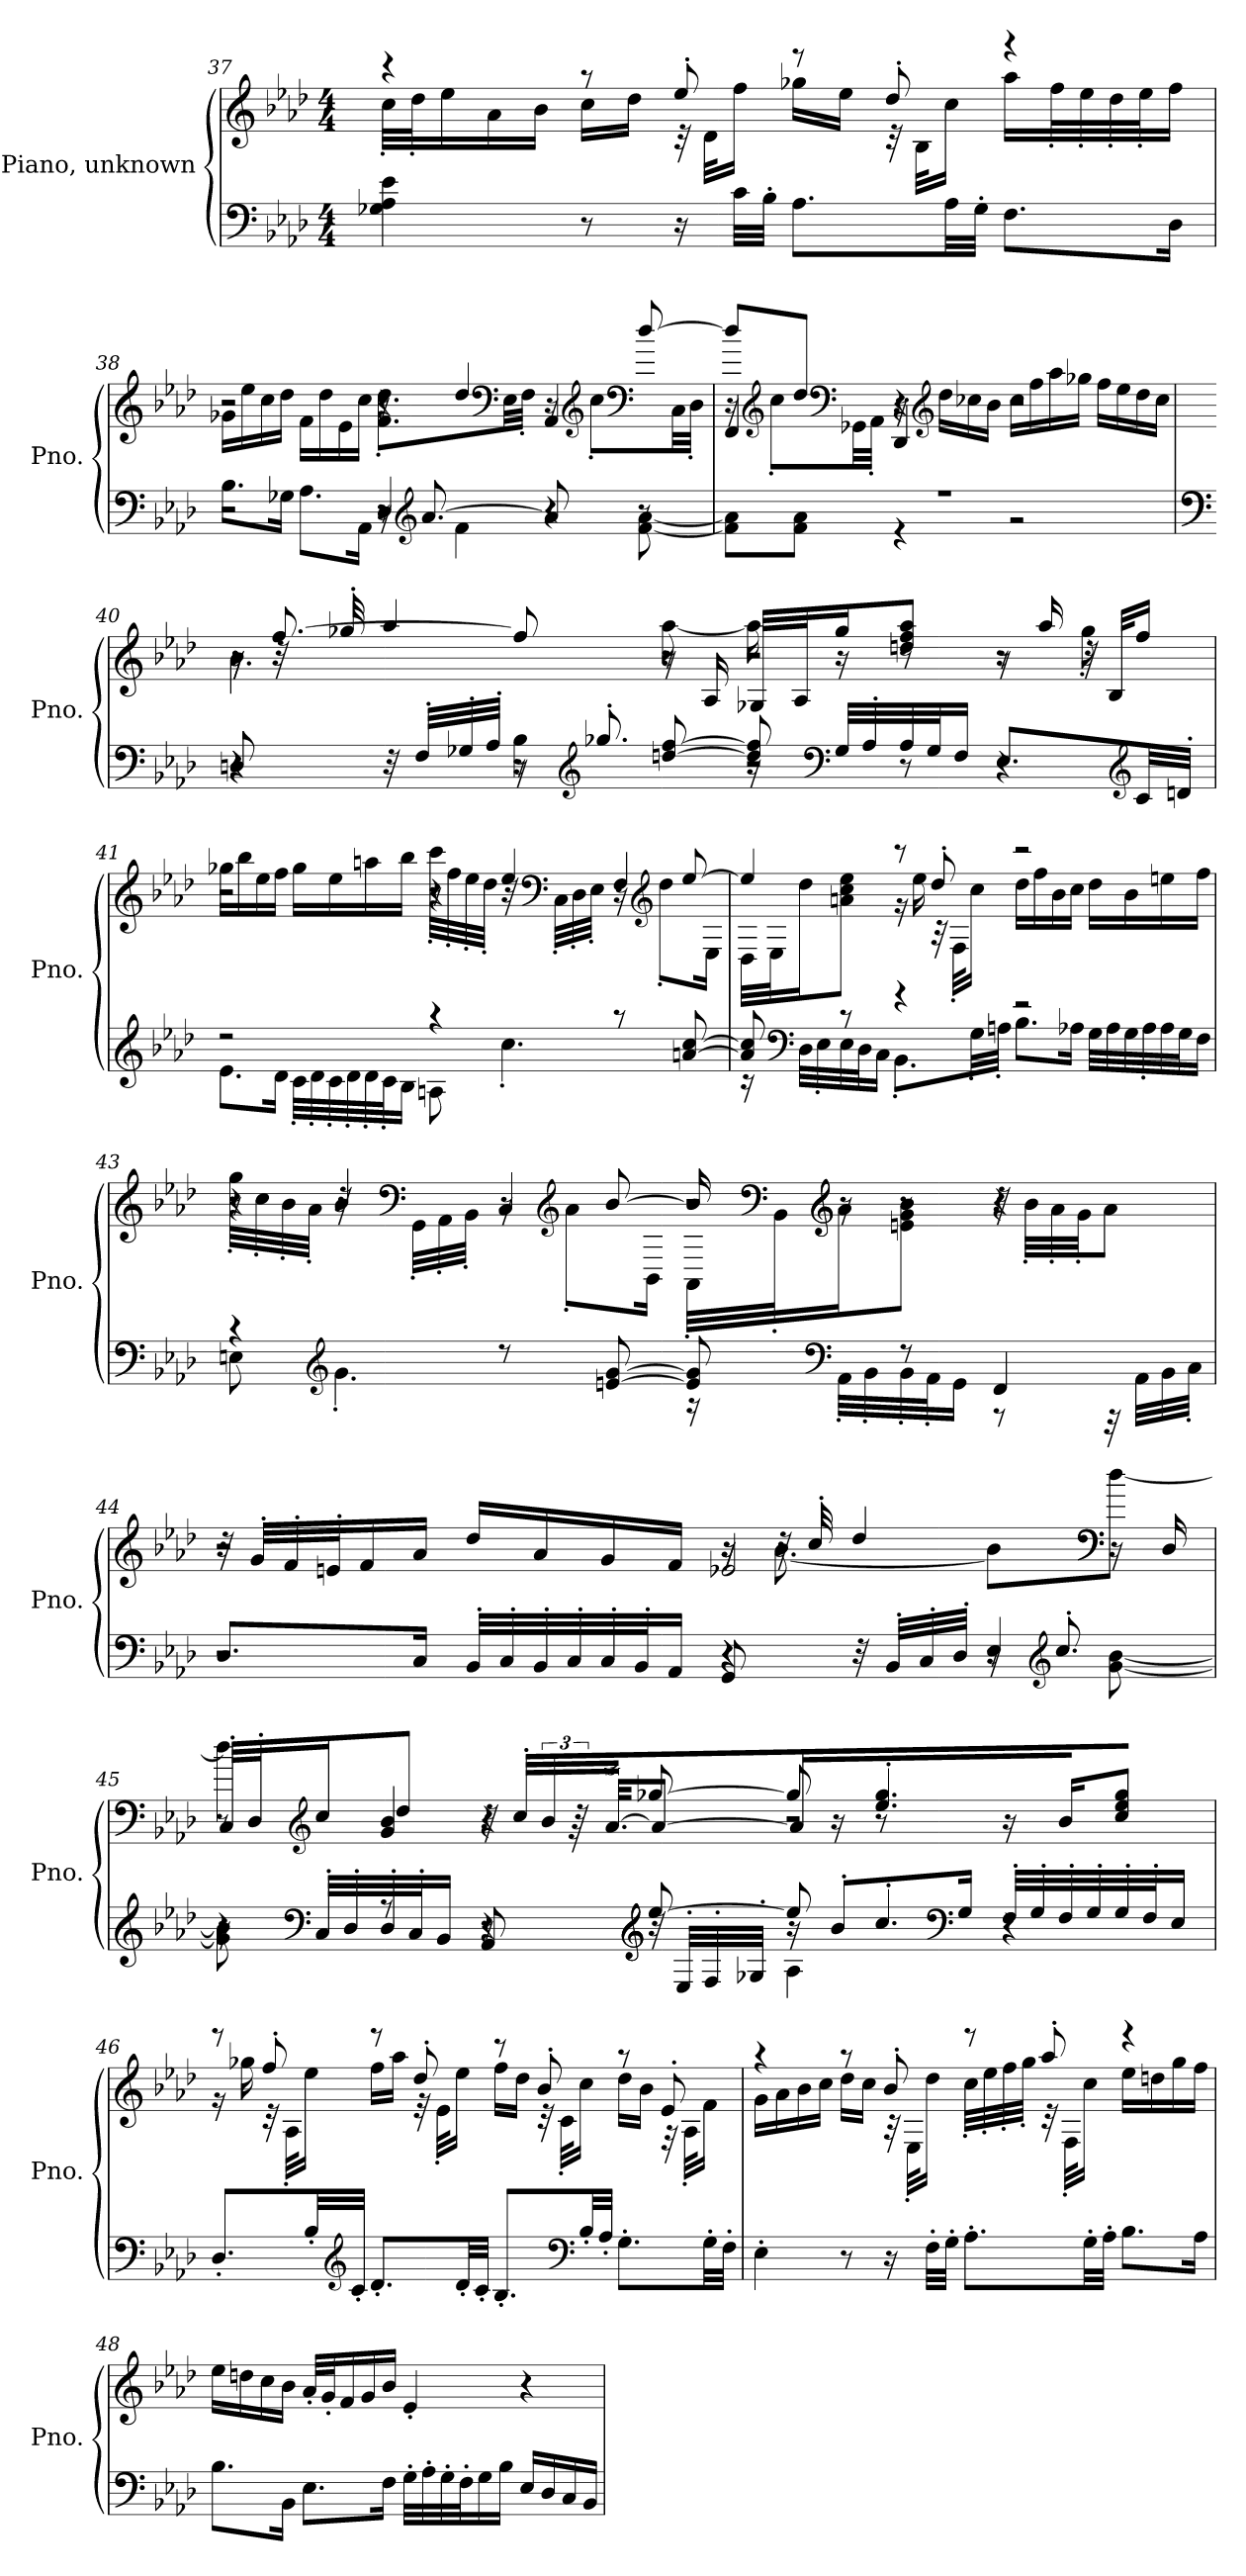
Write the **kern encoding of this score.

**kern	**kern
*part1	*part1
*staff2	*staff1
*I"Piano, unknown	*
*I'Pno.	*
!!LO:LB:g=z
*clefF4	*clefG2
*k[b-e-a-d-]	*k[b-e-a-d-]
*M4/4	*M4/4
=37	=37
*	*^
4G-X\ 4A-\ 4e-\	4r	32cc'\LLL
.	.	32dd-'\J
.	.	16ee-\
.	.	16a-\
.	.	16b-\JJ
8r	8r	16cc\LL
.	.	16dd-\JJ
16r	8ee-'/	32r
.	.	32d-\KLL
32c\LLL	.	16ff\JJ
32B-'\JJJ	.	.
8.A-\L	8r	16gg-X\LL
.	.	16ee-\JJ
.	8dd-'/	32r
.	.	32B-\KLL
32A-\LL	.	16cc\JJ
32G-'\JJJ	.	.
8.F\L	4r	16aa-\LL
.	.	32ff'\L
.	.	32ee-'\
.	.	32dd-'\
.	.	32ee-'\J
16D-\Jk	.	16ff\JJ
!!LO:LB:g=z
=38	=38	=38
*^	*	*^
*	*^	*	*	*
2r	8.B-\L	2r	2r	16g-X\LL	2r
.	.	.	.	16ee-\	.
.	.	.	.	16cc\	.
.	16G-X\Jk	.	.	16dd-\JJ	.
.	8.A-\L	.	.	16f\LL	.
.	.	.	.	16dd-\	.
.	.	.	.	16e-\	.
.	16AA-\Jk	.	.	16cc\JJ	.
16r	8r	4D-/	8r	8.f\' 8.dd-\'L	4r
*clefG2	*	*	*	*	*
[8.a-/	.	.	.	.	.
.	4f\	.	4dd-/	.	.
*	*	*	*clefF4	*	*
.	.	.	.	32E-\LL	.
.	.	.	.	32F'\JJJ	.
8a-/]	.	4r	.	16r	4AA-/
*	*	*	*clefG2	*	*
.	.	.	.	8cc'\L	.
*	*	*	*clefF4	*	*
8r	[8f\ [8a-\	.	[8dd-/	.	.
.	.	.	.	32C\LL	.
.	.	.	.	32D-'\JJJ	.
*	*v	*v	*	*	*
!!LO:PB:g=z	!!	!!
=39	=39	=39	=39	=39
1r	8f\] 8a-\]L	8dd-/L]	16r	4FF/
*	*	*clefG2	*	*
.	.	.	8cc'\L	.
.	8f\ 8a-\J	8dd-/J	.	.
*	*	*clefF4	*	*
.	.	.	32GG-X\LL	.
.	.	.	32AA-'\JJJ	.
.	4r	4r	16r	4DD-'/
*	*	*clefG2	*	*
.	.	.	16dd-\LL	.
.	.	.	16cc-X\	.
.	.	.	16b-\JJ	.
.	2r	2r	16cc-\LL	2r
.	.	.	16ff\	.
.	.	.	16aa-\	.
.	.	.	16gg-X\JJ	.
.	.	.	16ff\LL	.
.	.	.	16ee-\	.
.	.	.	16dd-\	.
.	.	.	16cc-\JJ	.
*v	*v	*	*	*
!!LO:LB:g=z	!!	!!
=40	=40	=40	=40
*clefF4	*	*	*
*^	*	*	*
*	*^	*	*	*
4r	4r	8Dn/	16r	4.b-\	16r
.	.	.	[8.ff/	.	32r
.	.	.	.	.	32gg-X'/
.	.	32r	.	.	4aa-/
.	.	32F'/LLL	.	.	.
.	.	32G-X'/	.	.	.
.	.	32A-'/JJJ	.	.	.
8r	4B-\	16r	8ff/]	.	.
*clefG2	*	*	*	*	*
.	.	8.gg-X'/	.	.	.
[8ddn/ [8ff/	.	.	8r	[8aa-\	16r
.	.	.	.	.	16A-/
8dd/] 8ff/]	2r	16r	2r	16aa-\]	32G-X/LLL
.	.	.	.	.	32A-/J
*clefF4	*	*	*	*	*
.	.	32G-/LLL	.	16r	16gg-/J
.	.	32A-'/	.	.	.
8r	.	32A-/	.	8r	8ddn/ 8ff/ 8aa-/J
.	.	32G-/J	.	.	.
.	.	16F/JJ	.	.	.
4r	.	8.E-/L	.	8r	16r
.	.	.	.	.	16aa-/
.	.	.	.	8gg-'\	32r
.	.	.	.	.	32B-/KLL
*clefG2	*	*	*	*	*
.	.	32c/LL	.	.	16ff/JJ
.	.	32dn'/JJJ	.	.	.
*	*v	*v	*	*	*
!!LO:LB:g=z	!!	!!
=41	=41	=41	=41	=41
2r	8.e-\L	2r	16gg-X\LL	2r
.	.	.	16bb-\	.
.	.	.	16ee-\	.
.	16d-\Jk	.	16ff\JJ	.
.	32c'\LLL	.	16gg-\LL	.
.	32d-'\	.	.	.
.	32c'\	.	16ee-\	.
.	32d-'\	.	.	.
.	32d-'\	.	16aan\	.
.	32c'\J	.	.	.
.	16B-\JJ	.	16bb-\JJ	.
4r	8An\	8r	32ccc'\LLL	4r
.	.	.	32ff'\	.
.	.	.	32ee-'\	.
.	.	.	32dd-'\JJJ	.
.	4.cc'\	4ee-/	32r	.
*	*	*clefF4	*	*
.	.	.	32C'\LLL	.
.	.	.	32D-'\	.
.	.	.	32E-'\JJJ	.
8r	.	.	16r	4F/
*	*	*clefG2	*	*
.	.	.	8dd-'\L	.
[8an/ [8cc/	.	[8ee-/	.	.
.	.	.	16E-\Jk	.
*	*	*	*v	*v
!!LO:LB:g=z
=42	=42	=42	=42
8a/] 8cc/]	16r	4ee-/]	32D-\LLL
.	.	.	32E-\J
*clefF4	*	*	*
.	32D-\LLL	.	16dd-\J
.	32E-'\	.	.
8r	32E-\	.	8an\ 8cc\ 8ee-\J
.	32D-\J	.	.
.	16C\JJ	.	.
4r	8.BB-'\L	8r	16r
.	.	.	16ee-\
.	.	8dd-'/	32r
.	.	.	32F'\KLL
.	32G'\LL	.	16cc\JJ
.	32An'\JJJ	.	.
2r	8.B-\L	2r	16dd-\LL
.	.	.	16ff\
.	.	.	16b-\
.	16A-X\Jk	.	16cc\JJ
.	32G\LLL	.	16dd-\LL
.	32A-\	.	.
.	32G\	.	16b-\
.	32A-'\	.	.
.	32A-\	.	16een\
.	32G\J	.	.
.	16F\JJ	.	16ff\JJ
!!LO:LB:g=z
=43	=43	=43	=43
*	*	*	*^
4r	8En\	8r	32gg'\LLL	4r
.	.	.	32cc'\	.
.	.	.	32b-'\	.
.	.	.	32a-'\JJJ	.
*clefG2	*	*	*	*
.	4.g'\	4b-/	32r	.
*	*	*clefF4	*	*
.	.	.	32GG'\LLL	.
.	.	.	32AA-'\	.
.	.	.	32BB-'\JJJ	.
8r	.	.	16r	4C/
*	*	*clefG2	*	*
.	.	.	8a-'\L	.
[8en/ [8g/	.	[8b-/	.	.
.	.	.	16BB-\Jk	.
8e/] 8g/]	16r	16b-/]	32AA-'\LLL	2r
*	*	*clefF4	*	*
.	.	.	32BB-'\J	.
*clefF4	*	*clefG2	*	*
.	32AA-'\LLL	16r	16a-\J	.
.	32BB-'\	.	.	.
8r	32BB-'\	8r	8en\ 8g\ 8b-\J	.
.	32AA-'\J	.	.	.
.	16GG\JJ	.	.	.
4FF/	8r	4r	32r	.
.	.	.	32b-'\LLL	.
.	.	.	32a-'\	.
.	.	.	32g'\JJ	.
.	32r	.	8a-\J	.
.	32AA-\LLL	.	.	.
.	32BB-\	.	.	.
.	32C'\JJJ	.	.	.
!!LO:LB:g=z	!!	!!
=44	=44	=44	=44	=44
*	*^	*	*	*
2r	2r	8.D-/L	2r	2r	32r
.	.	.	.	.	32g'/LLL
.	.	.	.	.	32f'/
.	.	.	.	.	32en'/J
.	.	.	.	.	16f/
.	.	16C/Jk	.	.	16a-/JJ
.	.	32BB-'/LLL	.	.	16dd-/LL
.	.	32C'/	.	.	.
.	.	32BB-'/	.	.	16a-/
.	.	32C'/	.	.	.
.	.	32C'/	.	.	16g/
.	.	32BB-'/J	.	.	.
.	.	16AA-/JJ	.	.	16f/JJ
4r	4r	8GG/	2e-X/	16r	16r
.	.	.	.	[8.b-\	32r
.	.	.	.	.	32cc'/
.	.	32r	.	.	4dd-/
.	.	32BB-'/LLL	.	.	.
.	.	32C'/	.	.	.
.	.	32D-'/JJJ	.	.	.
4E-/	8r	16r	.	8b-\L]	.
*clefG2	*	*	*	*	*
.	.	8.cc'/	.	.	.
*	*	*	*clefF4	*	*
.	[8g\ [8b-\	.	.	[8dd-\J	16r
.	.	.	.	.	16D-/
!!LO:PB:g=z	!!	!!
=45	=45	=45	=45	=45	=45
4r	8g\] 8b-\]	16r	8r	4dd-\]	32C'/LLL
.	.	.	.	.	32D-'/J
*clefF4	*	*	*clefG2	*	*
.	.	32C'/LLL	.	.	16cc/J
.	.	32D-'/	.	.	.
.	8r	32D-'/	4g/ 4b-/	.	8dd-/J
.	.	32C'/J	.	.	.
.	.	16BB-/JJ	.	.	.
8r	4r	8AA-/	.	4r	32r
.	.	.	.	.	32cc'/LLL
.	.	.	.	.	48b-/JJJ
.	.	.	.	.	96r
.	.	.	.	.	[48.a-/KKL
*clefG2	*	*	*	*	*
[8ee-/	.	32r	[8gg-X/	.	8a-/J_
.	.	32E-'/LLL	.	.	.
.	.	32F'/	.	.	.
.	.	32G-X'/JJJ	.	.	.
8ee-/]	4A-\	16r	8gg-/]	2r	16a-/]
.	.	8b-'/L	.	.	16r
4.cc'/	.	.	4.ee-/' 4.gg-/'	.	8r
*clefF4	*	*	*	*	*
.	.	16G-/Jk	.	.	.
.	4r	32F'/LLL	.	.	16r
.	.	32G-'/	.	.	.
.	.	32F'/	.	.	16b-/KL
.	.	32G-'/	.	.	.
.	.	32G-'/	.	.	8cc/ 8ee-/ 8gg-/J
.	.	32F'/J	.	.	.
.	.	16E-/JJ	.	.	.
*v	*v	*v	*	*	*
*	*	*v	*v
!!LO:LB:g=z
=46	=46	=46
8.D-'/L	8r	16r
.	.	16gg-X\
.	8ff'/	32r
.	.	32A-'\KLL
32B-'/LL	.	16ee-\JJ
*clefG2	*	*
32c'/JJJ	.	.
8.d-'/L	8r	16ff\LL
.	.	16aa-\JJ
.	8dd-'/	32r
.	.	32e-'\KLL
32d-'/LL	.	16ee-\JJ
32c'/JJJ	.	.
8.B-'/L	8r	16ff\LL
.	.	16dd-\JJ
.	8b-'/	32r
.	.	32c'\KLL
*clefF4	*	*
32B-'/LL	.	16cc\JJ
32A-'/JJJ	.	.
8.G'\L	8r	16dd-\LL
.	.	16b-\JJ
.	8e-'/	32r
.	.	32A-'\KLL
32G'\LL	.	16f\JJ
32F'\JJJ	.	.
!!LO:LB:g=z	!!
=47	=47	=47
4E-'\	4r	16g\LL
.	.	16a-\
.	.	16b-\
.	.	16cc\JJ
8r	8r	16dd-\LL
.	.	16cc\JJ
16r	8b-'/	32r
.	.	32E-'\KLL
32F'\LLL	.	16dd-\JJ
32G'\JJJ	.	.
8.A-'\L	8r	32cc'\LLL
.	.	32ee-'\
.	.	32ff'\
.	.	32gg'\JJJ
.	8aa-'/	32r
.	.	32F'\KLL
32G'\LL	.	16cc\JJ
32A-'\JJJ	.	.
8.B-\L	4r	16ee-\LL
.	.	16ddn\
.	.	16gg\
16A-\Jk	.	16ff\JJ
*	*v	*v
=48	=48
8.B-\L	16ee-\LL
.	16ddn\
.	16cc\
16BB-\Jk	16b-\JJ
8.E-\L	32a-'/LLL
.	32g'/J
.	16f/
.	16g/
16F\Jk	16b-/JJ
32G'\LLL	4e-'/
32A-'\	.
32G'\	.
32F'\J	.
16G\	.
16B-\JJ	.
16E-/LL	4r
16D-/	.
16C/	.
16BB-/JJ	.
=	=
*-	*-
